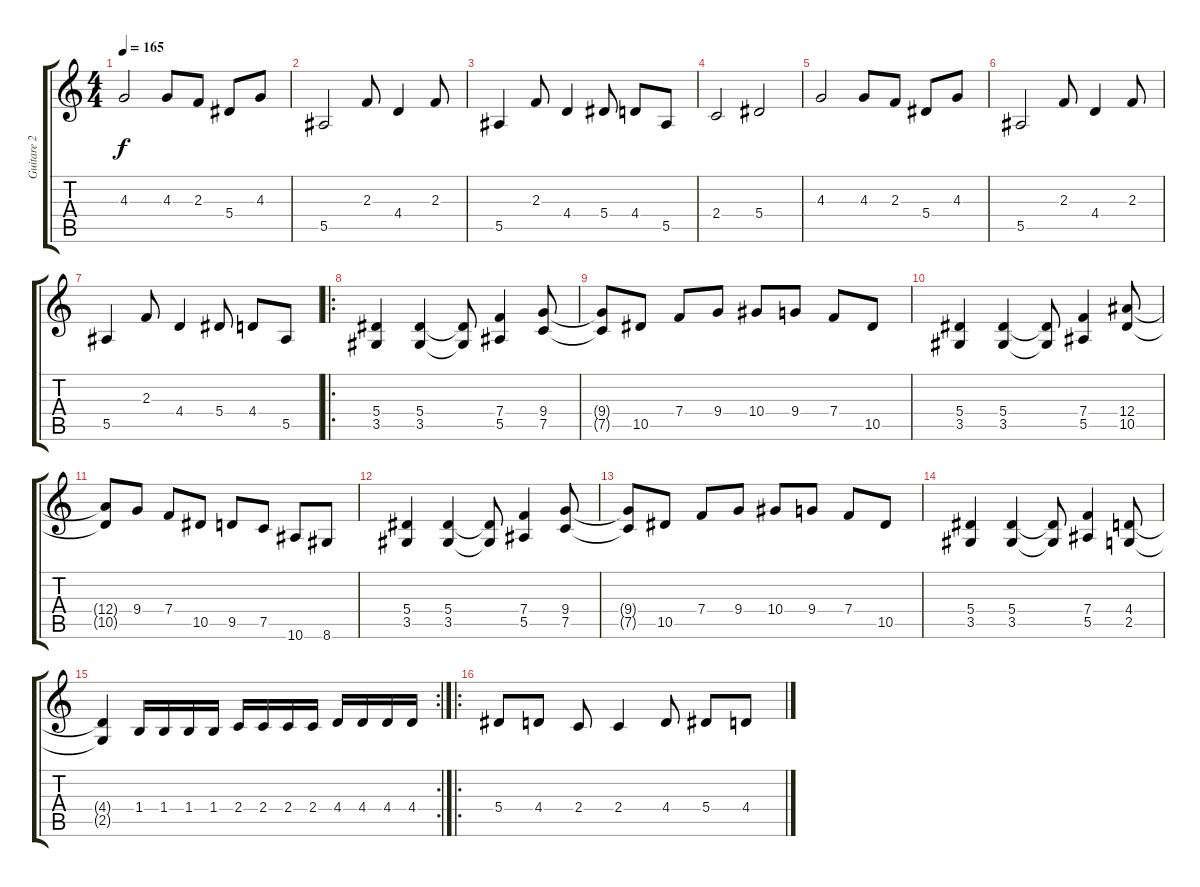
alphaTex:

\track ("Guitare 2" "Guitare 2") {instrument distortionguitar}
\staff {score tabs}
\tuning (C4 G3 Eb3 Bb2 F2 C2) {hide}
\ts (4 4)
\tempo 165
\clef g2
\ks c
4.3.2{dy f} 4.3.8 2.3.8 5.4.8 4.3.8 |
5.5.2 2.3.8 4.4.4 2.3.8 |
5.5.4 2.3.8 4.4.4 5.4.8 4.4.8 5.5.8 |
2.4.2 5.4.2 |
4.3.2 4.3.8 2.3.8 5.4.8 4.3.8 |
5.5.2 2.3.8 4.4.4 2.3.8 |
5.5.4 2.3.8 4.4.4 5.4.8 4.4.8 5.5.8 |
\ro
(5.4 3.5).4 (5.4 3.5).4 (5.4{t} 3.5{t}).8 (7.4 5.5).4 (9.4 7.5).8 |
(9.4{t} 7.5{t}).8 10.5.8 7.4.8 9.4.8 10.4.8 9.4.8 7.4.8 10.5.8 |
(5.4 3.5).4 (5.4 3.5).4 (5.4{t} 3.5{t}).8 (7.4 5.5).4 (12.4 10.5).8 |
(12.4{t} 10.5{t}).8 9.4.8 7.4.8 10.5.8 9.5.8 7.5.8 10.6.8 8.6.8 |
(5.4 3.5).4 (5.4 3.5).4 (5.4{t} 3.5{t}).8 (7.4 5.5).4 (9.4 7.5).8 |
(9.4{t} 7.5{t}).8 10.5.8 7.4.8 9.4.8 10.4.8 9.4.8 7.4.8 10.5.8 |
(5.4 3.5).4 (5.4 3.5).4 (5.4{t} 3.5{t}).8 (7.4 5.5).4 (4.4 2.5).8 |
\rc 2
(4.4{t} 2.5{t}).4 1.4.16 1.4.16 1.4.16 1.4.16 2.4.16 2.4.16 2.4.16 2.4.16 4.4.16 4.4.16 4.4.16 4.4.16 |
\ro
5.4.8 4.4.8 2.4.8 2.4.4 4.4.8 5.4.8 4.4.8
